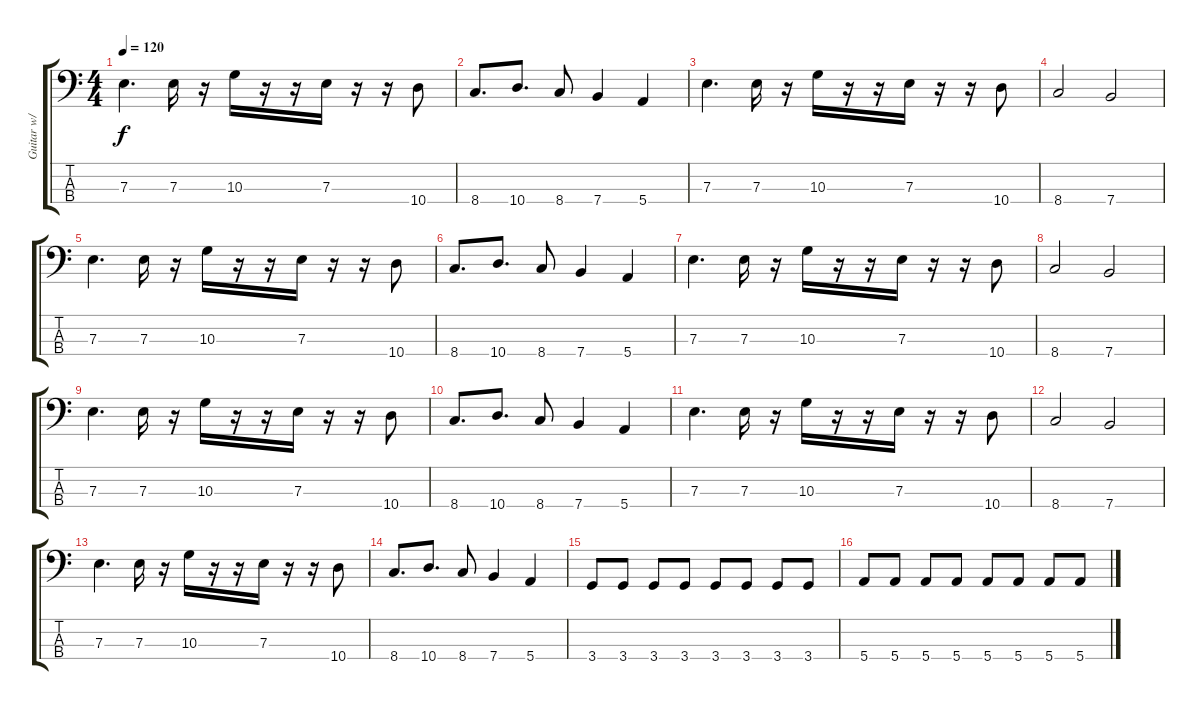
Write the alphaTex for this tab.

\track ("Guitar w/ Octave Bass" "Guitar w/ ") {instrument electricguitarmuted}
\staff {score tabs}
\tuning (G2 D2 A1 E1) {hide}
\ts (4 4)
\tempo 120
\clef f4
\ks c
7.3.4{d dy f} 7.3.16 r.16 10.3.16 r.16 r.16 7.3.16 r.16 r.16 10.4.8 |
8.4.8{d} 10.4.8{d} 8.4.8 7.4.4 5.4.4 |
7.3.4{d} 7.3.16 r.16 10.3.16 r.16 r.16 7.3.16 r.16 r.16 10.4.8 |
8.4.2 7.4.2 |
7.3.4{d} 7.3.16 r.16 10.3.16 r.16 r.16 7.3.16 r.16 r.16 10.4.8 |
8.4.8{d} 10.4.8{d} 8.4.8 7.4.4 5.4.4 |
7.3.4{d} 7.3.16 r.16 10.3.16 r.16 r.16 7.3.16 r.16 r.16 10.4.8 |
8.4.2 7.4.2 |
7.3.4{d} 7.3.16 r.16 10.3.16 r.16 r.16 7.3.16 r.16 r.16 10.4.8 |
8.4.8{d} 10.4.8{d} 8.4.8 7.4.4 5.4.4 |
7.3.4{d} 7.3.16 r.16 10.3.16 r.16 r.16 7.3.16 r.16 r.16 10.4.8 |
8.4.2 7.4.2 |
7.3.4{d} 7.3.16 r.16 10.3.16 r.16 r.16 7.3.16 r.16 r.16 10.4.8 |
8.4.8{d} 10.4.8{d} 8.4.8 7.4.4 5.4.4 |
3.4.8 3.4.8 3.4.8 3.4.8 3.4.8 3.4.8 3.4.8 3.4.8 |
5.4.8 5.4.8 5.4.8 5.4.8 5.4.8 5.4.8 5.4.8 5.4.8
